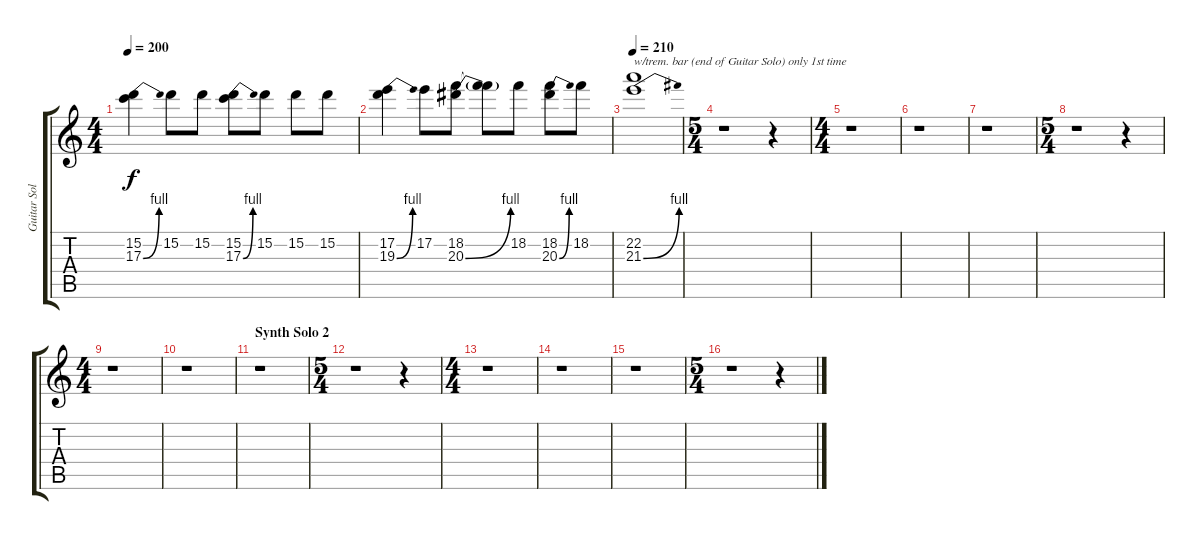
\track ("Guitar Solo" "Guitar Sol") {instrument distortionguitar}
\staff {score tabs}
\tuning (E4 B3 G3 D3 A2 E2) {hide}
\ts (4 4)
\tempo 200
\clef g2
\ks c
(15.2 17.3{be (bend 0 0 60 4)}).4{dy f} 15.2.8 15.2.8 (15.2 17.3{be (bend 0 0 60 4)}).8 15.2.8 15.2.8 15.2.8 |
(17.2 19.3{be (bend 0 0 60 4)}).4 17.2.8 (18.2 20.3{be (bend 0 0 60 4)}).8 (18.2{t} 20.3{t}).8 18.2.8 (18.2 20.3{be (bend 0 0 60 4)}).8 18.2.8 |
\tempo 210
(22.2 21.3{be (bend 0 0 60 4)}).1{txt "w/trem. bar (end of Guitar Solo) only 1st time"} |
\ts (5 4)
r.1 r.4 |
\ts (4 4)
r.1 |
r.1 |
r.1 |
\ts (5 4)
r.1 r.4 |
\ts (4 4)
r.1 |
r.1 |
\section ("" "Synth Solo 2")
r.1 |
\ts (5 4)
r.1 r.4 |
\ts (4 4)
r.1 |
r.1 |
r.1 |
\ts (5 4)
r.1 r.4
